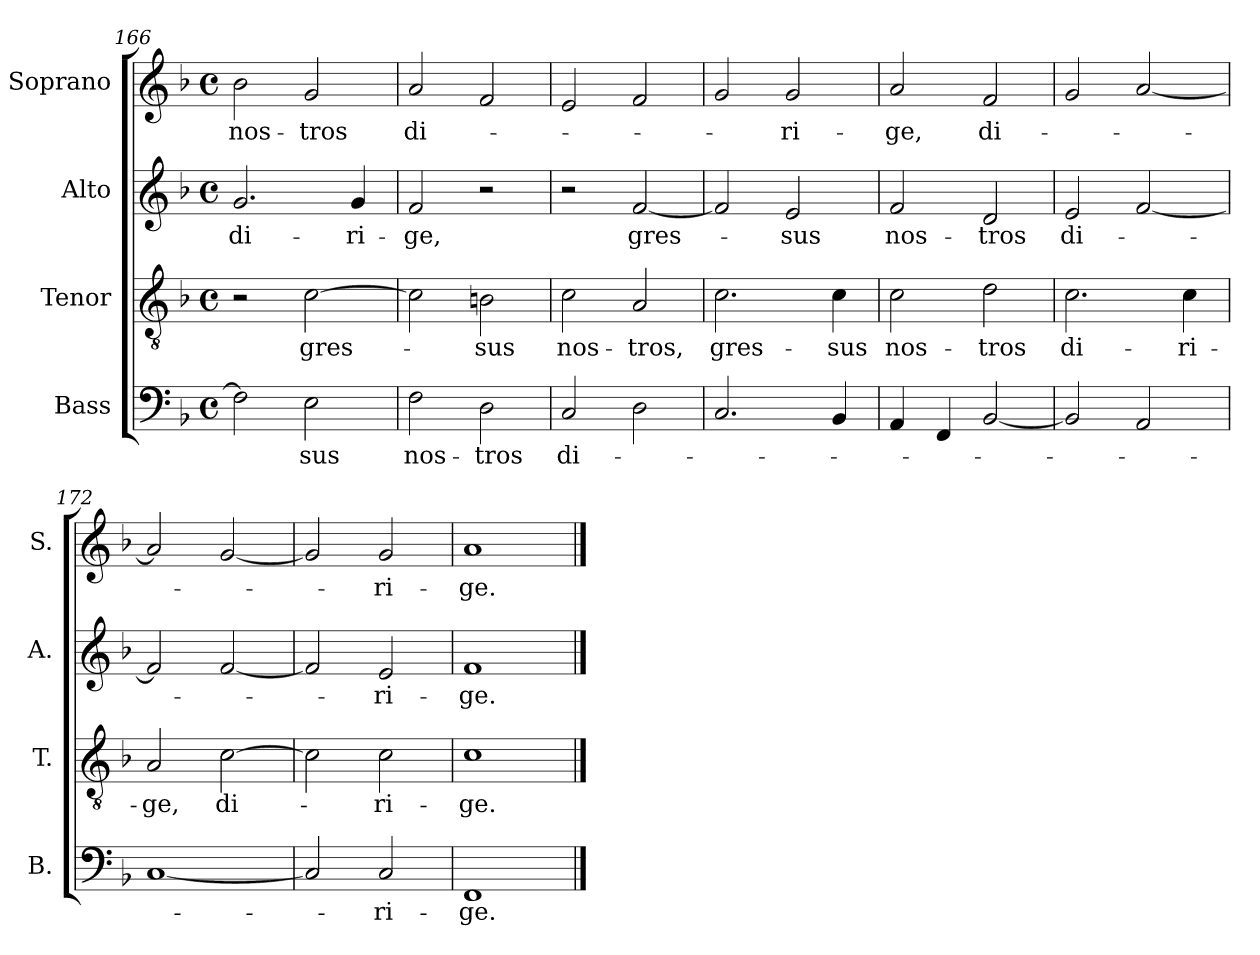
**kern	**text	**kern	**text	**kern	**text	**kern	**text
*part4	*part4	*part3	*part3	*part2	*part2	*part1	*part1
*staff4	*staff4	*staff3	*staff3	*staff2	*staff2	*staff1	*staff1
*I"Bass	*	*I"Tenor	*	*I"Alto	*	*I"Soprano	*
*I'B.	*	*I'T.	*	*I'A.	*	*I'S.	*
*clefF4	*	*clefGv2	*	*clefG2	*	*clefG2	*
*ITrd7c12	*	*ITrd7c12	*	*	*	*	*
*k[b-]	*	*k[b-]	*	*k[b-]	*	*k[b-]	*
*F:	*	*F:	*	*F:	*	*F:	*
*M4/4	*	*M4/4	*	*M4/4	*	*M4/4	*
*met(c)	*	*met(c)	*	*met(c)	*	*met(c)	*
=166	=166	=166	=166	=166	=166	=166	=166
!	!	!	!	!	!LO:LY:b:color=#000000	!	!
!	!	!	!	!	!	!	!LO:LY:b:color=#000000
2FFi\]	.	2r	.	2.gi/	di-	2b-i\	nos-
!	!LO:LY:b:color=#000000	!	!	!	!	!	!
!	!	!	!LO:LY:b:color=#000000	!	!	!	!
!	!	!	!	!	!	!	!LO:LY:b:color=#000000
2EEi\	-sus	[2Ci\	gres-	.	.	2gi/	-tros
!	!	!	!	!	!LO:LY:b:color=#000000	!	!
.	.	.	.	4gi/	-ri-	.	.
=167	=167	=167	=167	=167	=167	=167	=167
!	!LO:LY:b:color=#000000	!	!	!	!	!	!
!	!	!	!	!	!LO:LY:b:color=#000000	!	!
!	!	!	!	!	!	!	!LO:LY:b:color=#000000
2FFi\	nos-	2Ci\]	.	2fi/	-ge,	2ai/	di-
!	!LO:LY:b:color=#000000	!	!	!	!	!	!
!	!	!	!LO:LY:b:color=#000000	!	!	!	!
2DDi\	-tros	2BBni\	-sus	2r	.	2fi/	.
=168	=168	=168	=168	=168	=168	=168	=168
!	!LO:LY:b:color=#000000	!	!	!	!	!	!
!	!	!	!LO:LY:b:color=#000000	!	!	!	!
2CCi/	di-	2Ci\	nos-	2r	.	2ei/	.
!	!	!	!LO:LY:b:color=#000000	!	!	!	!
!	!	!	!	!	!LO:LY:b:color=#000000	!	!
2DDi\	.	2AAi/	-tros,	[2fi/	gres-	2fi/	.
!!LO:LB:g=z
=169	=169	=169	=169	=169	=169	=169	=169
!	!	!	!LO:LY:b:color=#000000	!	!	!	!
2.CCi/	.	2.Ci\	gres-	2fi/]	.	2gi/	.
!	!	!	!	!	!LO:LY:b:color=#000000	!	!
!	!	!	!	!	!	!	!LO:LY:b:color=#000000
.	.	.	.	2ei/	-sus	2gi/	-ri-
!	!	!	!LO:LY:b:color=#000000	!	!	!	!
4BBB-i/	.	4Ci\	-sus	.	.	.	.
=170	=170	=170	=170	=170	=170	=170	=170
!	!	!	!LO:LY:b:color=#000000	!	!	!	!
!	!	!	!	!	!LO:LY:b:color=#000000	!	!
!	!	!	!	!	!	!	!LO:LY:b:color=#000000
4AAAi/	.	2Ci\	nos-	2fi/	nos-	2ai/	-ge,
4FFFi/	.	.	.	.	.	.	.
!	!	!	!LO:LY:b:color=#000000	!	!	!	!
!	!	!	!	!	!LO:LY:b:color=#000000	!	!
!	!	!	!	!	!	!	!LO:LY:b:color=#000000
[2BBB-i/	.	2Di\	-tros	2di/	-tros	2fi/	di-
=171	=171	=171	=171	=171	=171	=171	=171
!	!	!	!LO:LY:b:color=#000000	!	!	!	!
!	!	!	!	!	!LO:LY:b:color=#000000	!	!
2BBB-i/]	.	2.Ci\	di-	2ei/	di-	2gi/	.
2AAAi/	.	.	.	[2fi/	.	[2ai/	.
!	!	!	!LO:LY:b:color=#000000	!	!	!	!
.	.	4Ci\	-ri-	.	.	.	.
=172	=172	=172	=172	=172	=172	=172	=172
!	!	!	!LO:LY:b:color=#000000	!	!	!	!
[1CCi	.	2AAi/	-ge,	2fi/]	.	2ai/]	.
!	!	!	!LO:LY:b:color=#000000	!	!	!	!
.	.	[2Ci\	di-	[2fi/	.	[2gi/	.
=173	=173	=173	=173	=173	=173	=173	=173
2CCi/]	.	2Ci\]	.	2fi/]	.	2gi/]	.
!	!LO:LY:b:color=#000000	!	!	!	!	!	!
!	!	!	!LO:LY:b:color=#000000	!	!	!	!
!	!	!	!	!	!LO:LY:b:color=#000000	!	!
!	!	!	!	!	!	!	!LO:LY:b:color=#000000
2CCi/	-ri-	2Ci\	-ri-	2ei/	-ri-	2gi/	-ri-
=174	=174	=174	=174	=174	=174	=174	=174
!	!LO:LY:b:color=#000000	!	!	!	!	!	!
!	!	!	!LO:LY:b:color=#000000	!	!	!	!
!	!	!	!	!	!LO:LY:b:color=#000000	!	!
!	!	!	!	!	!	!	!LO:LY:b:color=#000000
1FFFi	-ge.	1Ci	-ge.	1fi	-ge.	1ai	-ge.
==	==	==	==	==	==	==	==
*-	*-	*-	*-	*-	*-	*-	*-
